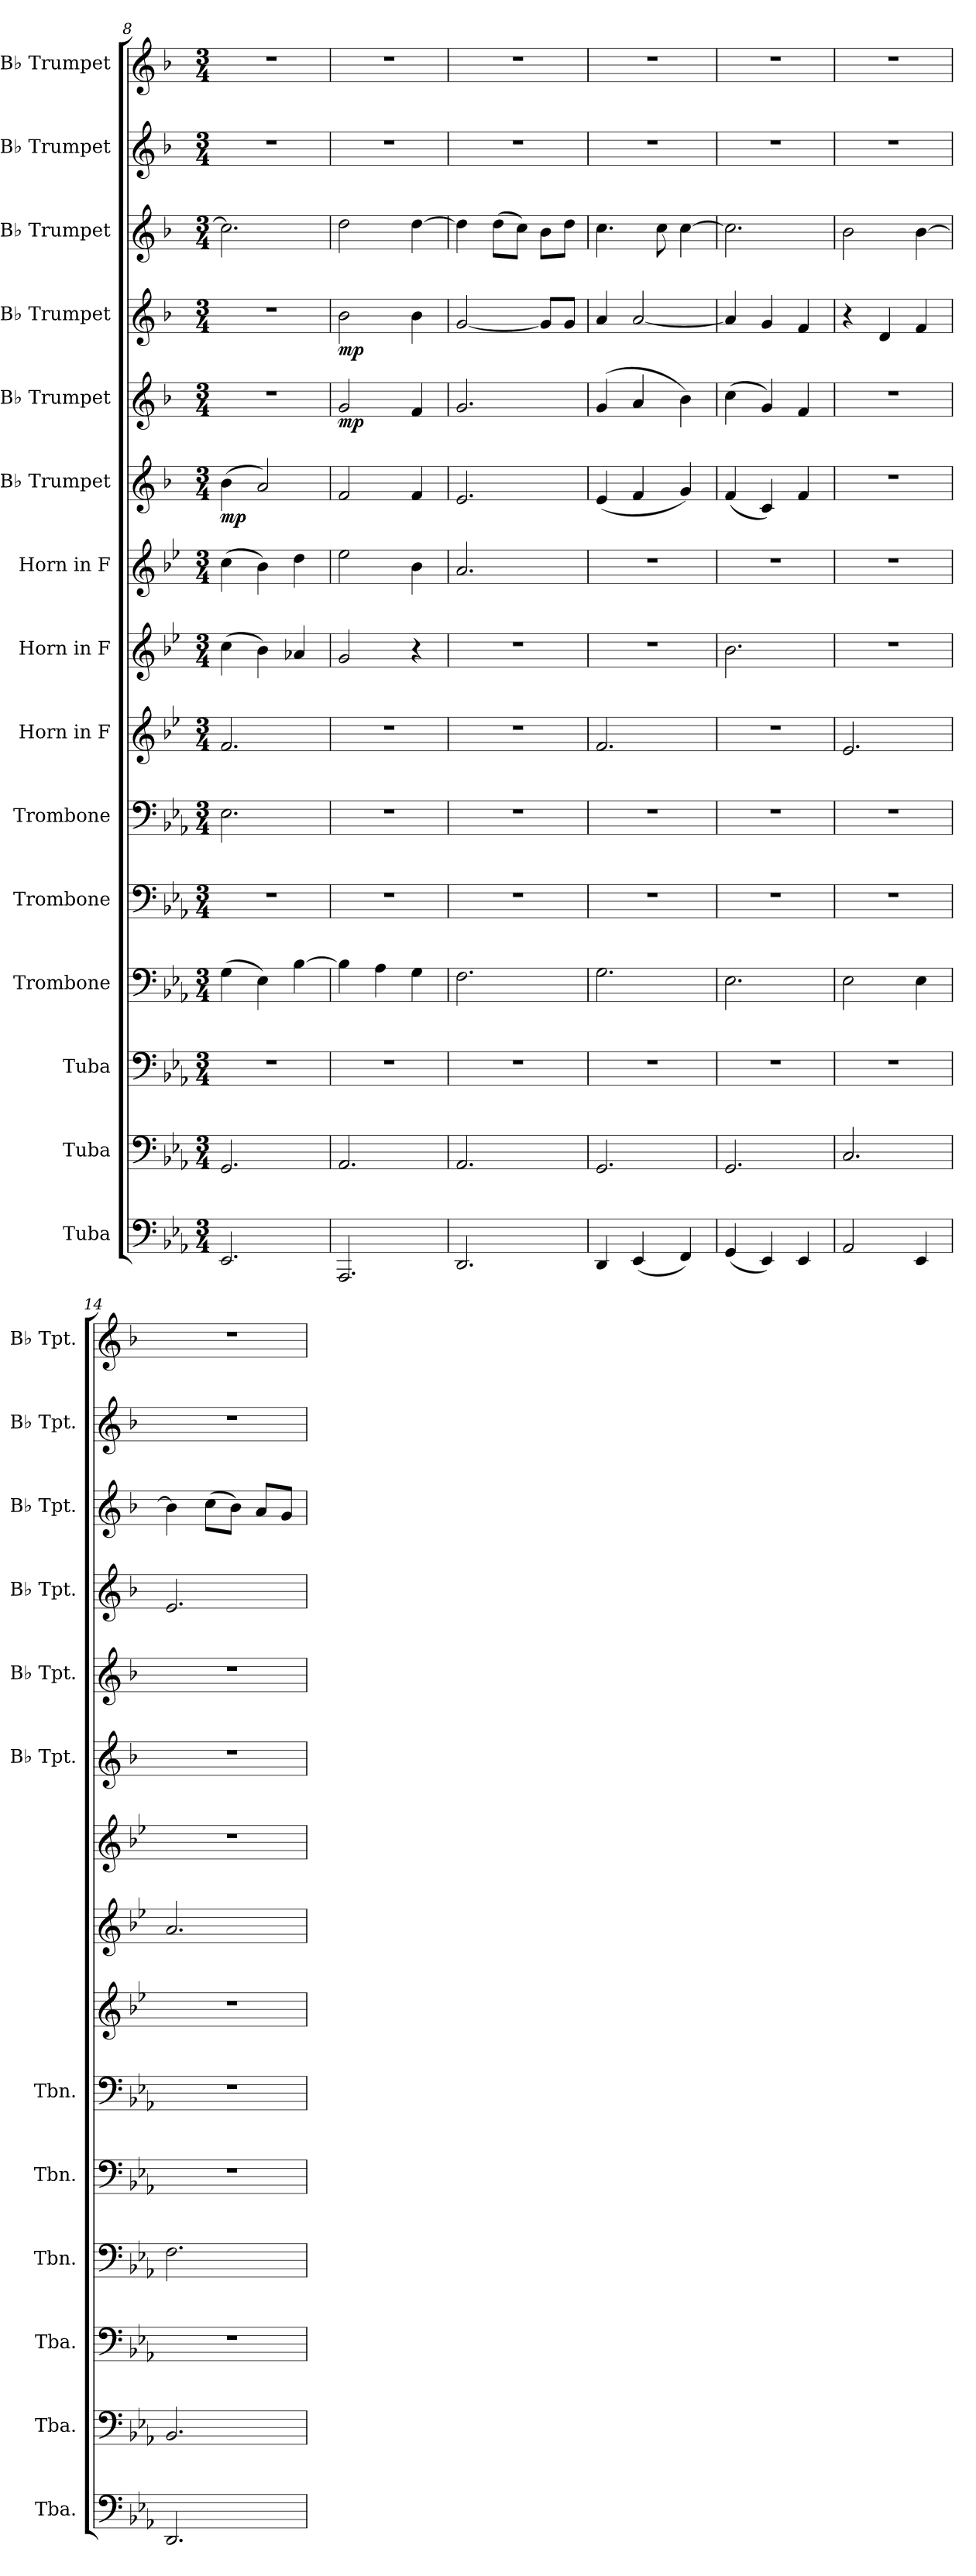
**kern	**kern	**kern	**kern	**kern	**kern	**kern	**kern	**kern	**kern	**dynam	**kern	**dynam	**kern	**dynam	**kern	**kern	**kern
*part15	*part14	*part13	*part12	*part11	*part10	*part9	*part8	*part7	*part6	*part6	*part5	*part5	*part4	*part4	*part3	*part2	*part1
*staff15	*staff14	*staff13	*staff12	*staff11	*staff10	*staff9	*staff8	*staff7	*staff6	*staff6	*staff5	*staff5	*staff4	*staff4	*staff3	*staff2	*staff1
*I"Tuba	*I"Tuba	*I"Tuba	*I"Trombone	*I"Trombone	*I"Trombone	*I"Horn in F	*I"Horn in F	*I"Horn in F	*I"B♭ Trumpet	*	*I"B♭ Trumpet	*	*I"B♭ Trumpet	*	*I"B♭ Trumpet	*I"B♭ Trumpet	*I"B♭ Trumpet
*I'Tba.	*I'Tba.	*I'Tba.	*I'Tbn.	*I'Tbn.	*I'Tbn.	*	*	*	*I'B♭ Tpt.	*	*I'B♭ Tpt.	*	*I'B♭ Tpt.	*	*I'B♭ Tpt.	*I'B♭ Tpt.	*I'B♭ Tpt.
*clefF4	*clefF4	*clefF4	*clefF4	*clefF4	*clefF4	*clefG2	*clefG2	*clefG2	*clefG2	*	*clefG2	*	*clefG2	*	*clefG2	*clefG2	*clefG2
*	*	*	*	*	*	*ITrd4c7	*ITrd4c7	*ITrd4c7	*ITrd1c2	*	*ITrd1c2	*	*ITrd1c2	*	*ITrd1c2	*ITrd1c2	*ITrd1c2
*k[b-e-a-]	*k[b-e-a-]	*k[b-e-a-]	*k[b-e-a-]	*k[b-e-a-]	*k[b-e-a-]	*k[b-e-a-]	*k[b-e-a-]	*k[b-e-a-]	*k[b-e-a-]	*	*k[b-e-a-]	*	*k[b-e-a-]	*	*k[b-e-a-]	*k[b-e-a-]	*k[b-e-a-]
*M3/4	*M3/4	*M3/4	*M3/4	*M3/4	*M3/4	*M3/4	*M3/4	*M3/4	*M3/4	*	*M3/4	*	*M3/4	*	*M3/4	*M3/4	*M3/4
=8	=8	=8	=8	=8	=8	=8	=8	=8	=8	=8	=8	=8	=8	=8	=8	=8	=8
!	!	!	!	!	!	!	!	!	!	!LO:DY:b	!	!	!	!	!	!	!
2.EE-/	2.GG/	2.r	(4G\	2.r	2.E-\	2.B-/	(4f\	(4f\	(4a-\	mp	2.r	.	2.r	.	2.b-\]	2.r	2.r
.	.	.	4E-\)	.	.	.	4e-\)	4e-\)	2g/)	.	.	.	.	.	.	.	.
.	.	.	[4B-\	.	.	.	4d-X/	4g\	.	.	.	.	.	.	.	.	.
=9	=9	=9	=9	=9	=9	=9	=9	=9	=9	=9	=9	=9	=9	=9	=9	=9	=9
!	!	!	!	!	!	!	!	!	!	!	!	!LO:DY:b	!	!LO:DY:b	!	!	!
2.AAA-/	2.AA-/	2.r	4B-\]	2.r	2.r	2.r	2c/	2a-\	2e-/	.	2f/	mp	2a-\	mp	2cc\	2.r	2.r
.	.	.	4A-\	.	.	.	.	.	.	.	.	.	.	.	.	.	.
.	.	.	4G\	.	.	.	4r	4e-\	4e-/	.	4e-/	.	4a-\	.	[4cc\	.	.
!!LO:PB:g=z
=10	=10	=10	=10	=10	=10	=10	=10	=10	=10	=10	=10	=10	=10	=10	=10	=10	=10
2.DD/	2.AA-/	2.r	2.F\	2.r	2.r	2.r	2.r	2.d/	2.d/	.	2.f/	.	[2f/	.	4cc\]	2.r	2.r
.	.	.	.	.	.	.	.	.	.	.	.	.	.	.	(8cc\L	.	.
.	.	.	.	.	.	.	.	.	.	.	.	.	.	.	8b-\J)	.	.
.	.	.	.	.	.	.	.	.	.	.	.	.	8f/L]	.	8a-\L	.	.
.	.	.	.	.	.	.	.	.	.	.	.	.	8f/J	.	8cc\J	.	.
=11	=11	=11	=11	=11	=11	=11	=11	=11	=11	=11	=11	=11	=11	=11	=11	=11	=11
4DD/	2.GG/	2.r	2.G\	2.r	2.r	2.B-/	2.r	2.r	(4d/	.	(4f/	.	4g/	.	4.b-\	2.r	2.r
(4EE-/	.	.	.	.	.	.	.	.	4e-/	.	4g/	.	[2g/	.	.	.	.
.	.	.	.	.	.	.	.	.	.	.	.	.	.	.	8b-\	.	.
4FF/)	.	.	.	.	.	.	.	.	4f/)	.	4a-\)	.	.	.	[4b-\	.	.
=12	=12	=12	=12	=12	=12	=12	=12	=12	=12	=12	=12	=12	=12	=12	=12	=12	=12
(4GG/	2.GG/	2.r	2.E-\	2.r	2.r	2.r	2.e-\	2.r	(4e-/	.	(4b-\	.	4g/]	.	2.b-\]	2.r	2.r
4EE-/)	.	.	.	.	.	.	.	.	4B-/)	.	4f/)	.	4f/	.	.	.	.
4EE-/	.	.	.	.	.	.	.	.	4e-/	.	4e-/	.	4e-/	.	.	.	.
=13	=13	=13	=13	=13	=13	=13	=13	=13	=13	=13	=13	=13	=13	=13	=13	=13	=13
2AA-/	2.C/	2.r	2E-\	2.r	2.r	2.A-/	2.r	2.r	2.r	.	2.r	.	4r	.	2a-\	2.r	2.r
.	.	.	.	.	.	.	.	.	.	.	.	.	4c/	.	.	.	.
4EE-/	.	.	4E-\	.	.	.	.	.	.	.	.	.	4e-/	.	[4a-\	.	.
=14	=14	=14	=14	=14	=14	=14	=14	=14	=14	=14	=14	=14	=14	=14	=14	=14	=14
2.DD/	2.BB-/	2.r	2.F\	2.r	2.r	2.r	2.d/	2.r	2.r	.	2.r	.	2.d/	.	4a-\]	2.r	2.r
.	.	.	.	.	.	.	.	.	.	.	.	.	.	.	(8b-\L	.	.
.	.	.	.	.	.	.	.	.	.	.	.	.	.	.	8a-\J)	.	.
.	.	.	.	.	.	.	.	.	.	.	.	.	.	.	8g/L	.	.
.	.	.	.	.	.	.	.	.	.	.	.	.	.	.	8f/J	.	.
=	=	=	=	=	=	=	=	=	=	=	=	=	=	=	=	=	=
*-	*-	*-	*-	*-	*-	*-	*-	*-	*-	*-	*-	*-	*-	*-	*-	*-	*-
